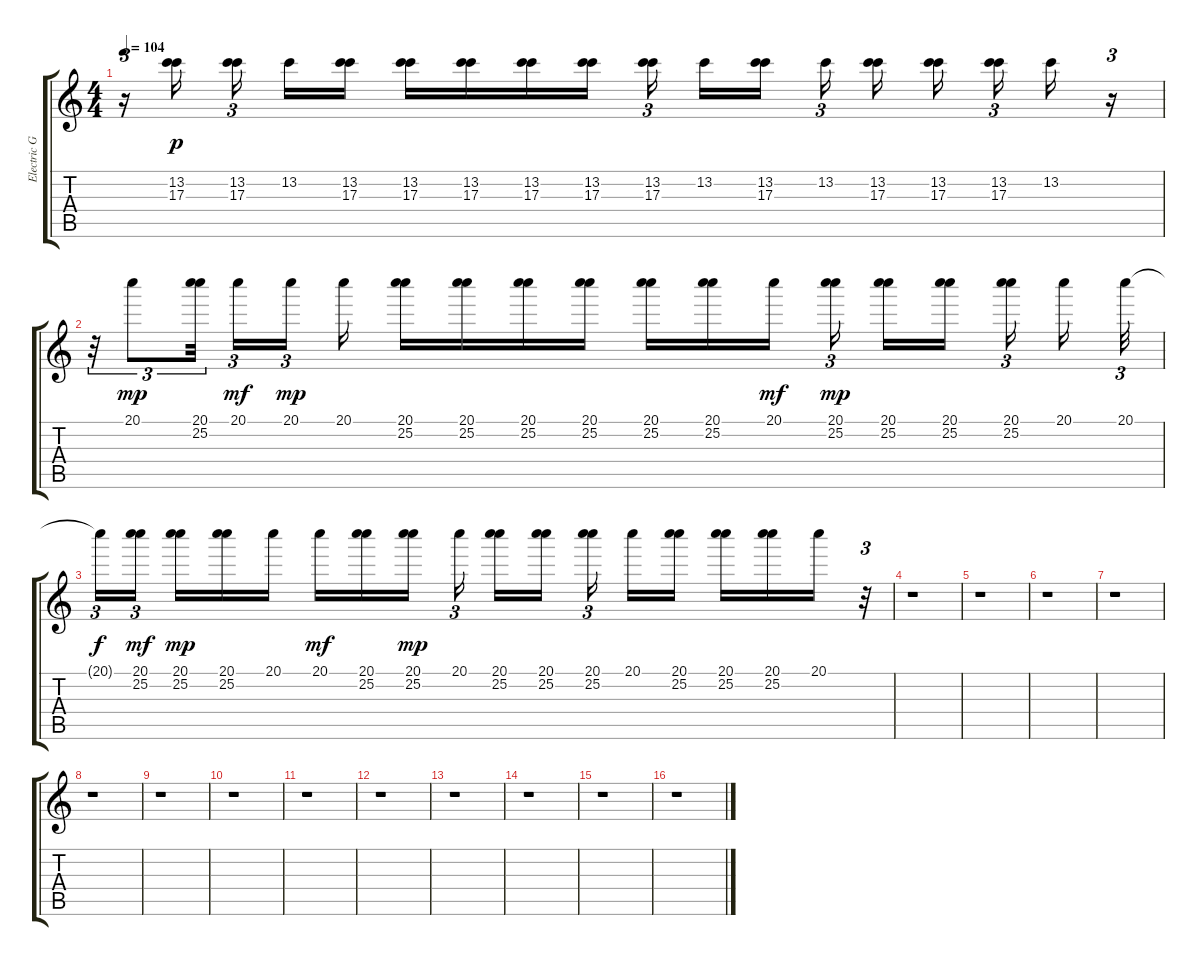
\track ("Electric Guitar (jazz)" "Electric G") {instrument electricguitarjazz}
\staff {score tabs}
\tuning (E4 B3 G3 D3 A2 E2) {hide}
\ts (4 4)
\tempo 104
\clef g2
\ks c
r.16{tu (3 2) dy p} (13.2 17.3).16 (13.2 17.3).16{tu (3 2)} 13.2.16 (13.2 17.3).16 (13.2 17.3).16 (13.2 17.3).16 (13.2 17.3).16 (13.2 17.3).16 (13.2 17.3).16{tu (3 2)} 13.2.16 (13.2 17.3).16 13.2.16{tu (3 2)} (13.2 17.3).16 (13.2 17.3).16 (13.2 17.3).16{tu (3 2)} 13.2.16 r.16{tu (3 2)} |
r.32{tu (3 2)} 20.1.8{tu (3 2) dy mp} (20.1 25.2).32{tu (3 2)} 20.1.16{tu (3 2) dy mf} 20.1.16{tu (3 2) dy mp} 20.1.16 (20.1 25.2).16 (20.1 25.2).16 (20.1 25.2).16 (20.1 25.2).16 (20.1 25.2).16 (20.1 25.2).16 20.1.16{dy mf} (20.1 25.2).16{tu (3 2) dy mp} (20.1 25.2).16 (20.1 25.2).16 (20.1 25.2).16{tu (3 2)} 20.1.16 20.1.32{tu (3 2)} |
20.1{t}.16{tu (3 2) dy f} (20.1 25.2).16{tu (3 2) dy mf} (20.1 25.2).16{dy mp} (20.1 25.2).16 20.1.16 20.1.16{dy mf} (20.1 25.2).16 (20.1 25.2).16{dy mp} 20.1.16{tu (3 2)} (20.1 25.2).16 (20.1 25.2).16 (20.1 25.2).16{tu (3 2)} 20.1.16 (20.1 25.2).16 (20.1 25.2).16 (20.1 25.2).16 20.1.16 r.32{tu (3 2)} |
r.1 |
r.1 |
r.1 |
r.1 |
r.1 |
r.1 |
r.1 |
r.1 |
r.1 |
r.1 |
r.1 |
r.1 |
r.1
